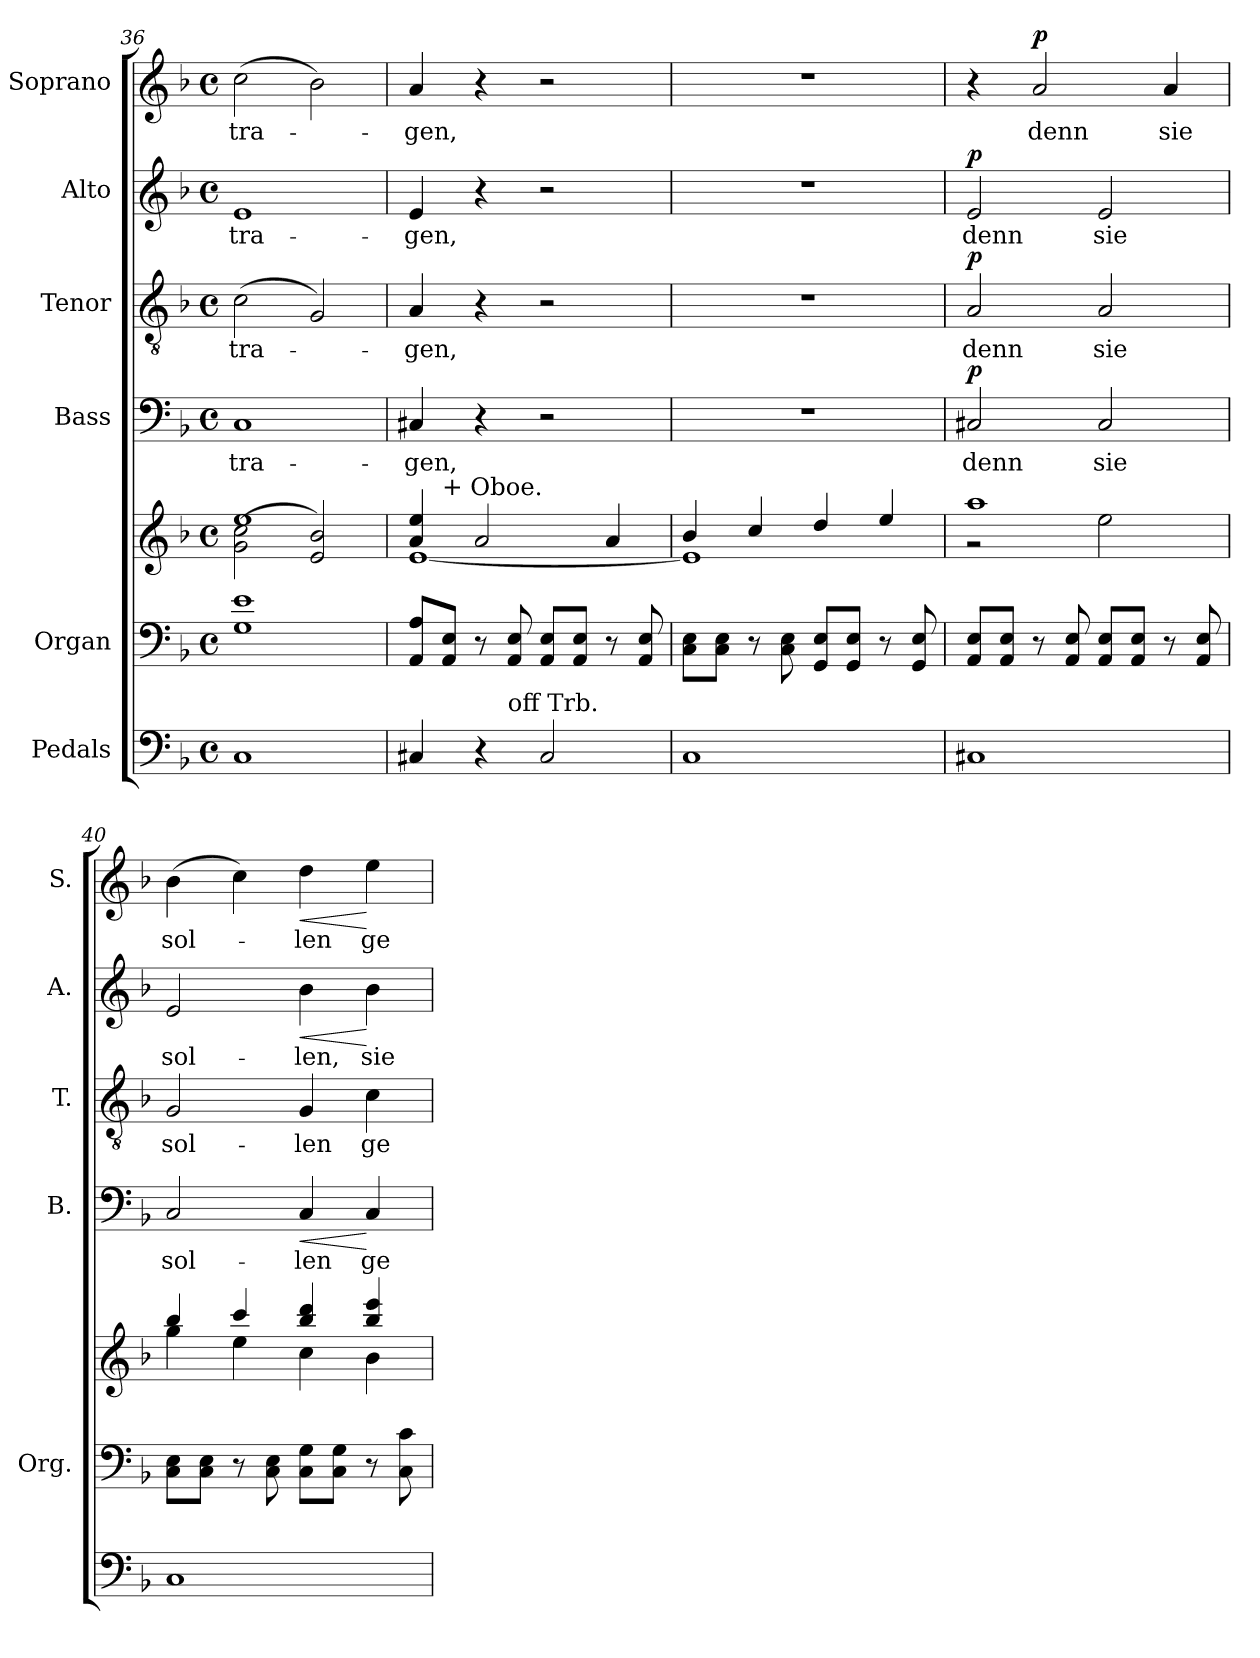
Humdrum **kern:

**kern	**kern	**kern	**kern	**text	**dynam	**kern	**text	**dynam	**kern	**text	**dynam	**kern	**text	**dynam
*part6	*part5	*part5	*part4	*part4	*part4	*part3	*part3	*part3	*part2	*part2	*part2	*part1	*part1	*part1
*staff7	*staff6	*staff5	*staff4	*staff4	*staff4	*staff3	*staff3	*staff3	*staff2	*staff2	*staff2	*staff1	*staff1	*staff1
*I"Pedals	*I"Organ	*	*I"Bass	*	*	*I"Tenor	*	*	*I"Alto	*	*	*I"Soprano	*	*
*	*I'Org.	*	*I'B.	*	*	*I'T.	*	*	*I'A.	*	*	*I'S.	*	*
*clefF4	*clefF4	*clefG2	*clefF4	*	*	*clefGv2	*	*	*clefG2	*	*	*clefG2	*	*
*	*	*	*	*	*	*ITrd7c12	*	*	*	*	*	*	*	*
*k[b-]	*k[b-]	*k[b-]	*k[b-]	*	*	*k[b-]	*	*	*k[b-]	*	*	*k[b-]	*	*
*F:	*F:	*F:	*F:	*	*	*F:	*	*	*F:	*	*	*F:	*	*
*M4/4	*M4/4	*M4/4	*M4/4	*	*	*M4/4	*	*	*M4/4	*	*	*M4/4	*	*
*met(c)	*met(c)	*met(c)	*met(c)	*	*	*met(c)	*	*	*met(c)	*	*	*met(c)	*	*
=36	=36	=36	=36	=36	=36	=36	=36	=36	=36	=36	=36	=36	=36	=36
*	*	*^	*	*	*	*	*	*	*	*	*	*	*	*
!	!	!	!	!	!LO:LY:b:color=#000000	!	!	!	!	!	!	!	!	!	!
!	!	!	!	!	!	!	!	!LO:LY:b:color=#000000	!	!	!	!	!	!	!
!	!	!	!	!	!	!	!	!	!	!	!LO:LY:b:color=#000000	!	!	!	!
!	!	!	!	!	!	!	!	!	!	!	!	!	!	!LO:LY:b:color=#000000	!
1Ci	1Gi 1ei	1eei	(2gi\ 2cci	1Ci	tra-	.	(2Ci\	tra-	.	1ei	tra-	.	(2cci\	tra-	.
.	.	.	2ei/ 2b-i)	.	.	.	2GGi/)	.	.	.	.	.	2b-i\)	.	.
=37	=37	=37	=37	=37	=37	=37	=37	=37	=37	=37	=37	=37	=37	=37	=37
!	!	!	!	!	!LO:LY:b:color=#000000	!	!	!	!	!	!	!	!	!	!
!	!	!	!	!	!	!	!	!LO:LY:b:color=#000000	!	!	!	!	!	!	!
!	!	!	!	!	!	!	!	!	!	!	!LO:LY:b:color=#000000	!	!	!	!
!	!	!	!	!	!	!	!	!	!	!	!	!	!	!LO:LY:b:color=#000000	!
*^	*	*	*^	*	*	*	*	*	*	*	*	*	*	*	*
4C#Xi/	4.ryy	8AAi/ 8Ai/L	4ai/ 4eei	[1ei	8ryy	4C#Xi/	-gen,	.	4AAi/	-gen,	.	4ei/	-gen,	.	4ai/	-gen,	.
!	!	!	!	!	!LO:TX:a:t=+ Oboe.	!	!	!	!	!	!	!	!	!	!	!	!
.	.	8AAi/ 8Ei/J	.	.	2..ryy	.	.	.	.	.	.	.	.	.	.	.	.
4r	.	8r	2ai/	.	.	4r	.	.	4r	.	.	4r	.	.	4r	.	.
!	!LO:TX:a:t=off Trb.	!	!	!	!	!	!	!	!	!	!	!	!	!	!	!	!
.	2ryy	8AAi/ 8Ei	.	.	.	.	.	.	.	.	.	.	.	.	.	.	.
2C#i/	.	8AAi/ 8Ei/L	.	.	.	2r	.	.	2r	.	.	2r	.	.	2r	.	.
.	.	8AAi/ 8Ei/J	.	.	.	.	.	.	.	.	.	.	.	.	.	.	.
.	.	8r	4ai/	.	.	.	.	.	.	.	.	.	.	.	.	.	.
.	8ryy	8AAi/ 8Ei	.	.	.	.	.	.	.	.	.	.	.	.	.	.	.
*v	*v	*	*	*v	*v	*	*	*	*	*	*	*	*	*	*	*	*
=38	=38	=38	=38	=38	=38	=38	=38	=38	=38	=38	=38	=38	=38	=38	=38
1Ci	8Ci\ 8Ei\L	4b-i/	1ei]	1r	.	.	1r	.	.	1r	.	.	1r	.	.
.	8Ci\ 8Ei\J	.	.	.	.	.	.	.	.	.	.	.	.	.	.
.	8r	4cci/	.	.	.	.	.	.	.	.	.	.	.	.	.
.	8Ci\ 8Ei	.	.	.	.	.	.	.	.	.	.	.	.	.	.
.	8GGi/ 8Ei/L	4ddi/	.	.	.	.	.	.	.	.	.	.	.	.	.
.	8GGi/ 8Ei/J	.	.	.	.	.	.	.	.	.	.	.	.	.	.
.	8r	4eei/	.	.	.	.	.	.	.	.	.	.	.	.	.
.	8GGi/ 8Ei	.	.	.	.	.	.	.	.	.	.	.	.	.	.
=39	=39	=39	=39	=39	=39	=39	=39	=39	=39	=39	=39	=39	=39	=39	=39
!	!	!	!	!	!LO:LY:b:color=#000000	!	!	!	!	!	!	!	!	!	!
!	!	!	!	!	!	!	!	!LO:LY:b:color=#000000	!	!	!	!	!	!	!
!	!	!	!	!	!	!	!	!	!	!	!LO:LY:b:color=#000000	!	!	!	!
1C#Xi	8AAi/ 8Ei/L	1aai	2r	2C#Xi/	denn	p	2AAi/	denn	p	2ei/	denn	p	4r	.	.
.	8AAi/ 8Ei/J	.	.	.	.	.	.	.	.	.	.	.	.	.	.
!	!	!	!	!	!	!	!	!	!	!	!	!	!	!LO:LY:b:color=#000000	!
.	8r	.	.	.	.	.	.	.	.	.	.	.	2ai/	denn	p
.	8AAi/ 8Ei	.	.	.	.	.	.	.	.	.	.	.	.	.	.
!	!	!	!	!	!LO:LY:b:color=#000000	!	!	!	!	!	!	!	!	!	!
!	!	!	!	!	!	!	!	!LO:LY:b:color=#000000	!	!	!	!	!	!	!
!	!	!	!	!	!	!	!	!	!	!	!LO:LY:b:color=#000000	!	!	!	!
.	8AAi/ 8Ei/L	.	2eei\	2C#i/	sie	.	2AAi/	sie	.	2ei/	sie	.	.	.	.
.	8AAi/ 8Ei/J	.	.	.	.	.	.	.	.	.	.	.	.	.	.
!	!	!	!	!	!	!	!	!	!	!	!	!	!	!LO:LY:b:color=#000000	!
.	8r	.	.	.	.	.	.	.	.	.	.	.	4ai/	sie	.
.	8AAi/ 8Ei	.	.	.	.	.	.	.	.	.	.	.	.	.	.
!!LO:PB:g=z
=40	=40	=40	=40	=40	=40	=40	=40	=40	=40	=40	=40	=40	=40	=40	=40
!	!	!	!	!	!LO:LY:b:color=#000000	!	!	!	!	!	!	!	!	!	!
!	!	!	!	!	!	!	!	!LO:LY:b:color=#000000	!	!	!	!	!	!	!
!	!	!	!	!	!	!	!	!	!	!	!LO:LY:b:color=#000000	!	!	!	!
!	!	!	!	!	!	!	!	!	!	!	!	!	!	!LO:LY:b:color=#000000	!
1Ci	8Ci\ 8Ei\L	4bb-i/	4ggi\	2Ci/	sol-	.	2GGi/	sol-	.	2ei/	sol-	.	(4b-i\	sol-	.
.	8Ci\ 8Ei\J	.	.	.	.	.	.	.	.	.	.	.	.	.	.
.	8r	4ccci/	4eei\	.	.	.	.	.	.	.	.	.	4cci\)	.	.
.	8Ci\ 8Ei	.	.	.	.	.	.	.	.	.	.	.	.	.	.
!	!	!	!	!	!LO:LY:b:color=#000000	!LO:HP:b	!	!	!	!	!	!	!	!	!
!	!	!	!	!	!	!	!	!LO:LY:b:color=#000000	!	!	!	!	!	!	!
!	!	!	!	!	!	!	!	!	!	!	!LO:LY:b:color=#000000	!LO:HP:b	!	!	!
!	!	!	!	!	!	!	!	!	!	!	!	!	!	!LO:LY:b:color=#000000	!LO:HP:b
.	8Ci\ 8Gi\L	4bb-i/ 4dddi	4cci\	4Ci/	-len	<	4GGi/	-len	.	4b-i\	-len,	<	4ddi\	-len	<
.	8Ci\ 8Gi\J	.	.	.	.	.	.	.	.	.	.	.	.	.	.
!	!	!	!	!	!LO:LY:b:color=#000000	!	!	!	!	!	!	!	!	!	!
!	!	!	!	!	!	!	!	!LO:LY:b:color=#000000	!	!	!	!	!	!	!
!	!	!	!	!	!	!	!	!	!	!	!LO:LY:b:color=#000000	!	!	!	!
!	!	!	!	!	!	!	!	!	!	!	!	!	!	!LO:LY:b:color=#000000	!
.	8r	4bb-i/ 4eeei	4b-i\	4Ci/	ge-	[	4Ci\	ge-	.	4b-i\	sie	[	4eei\	ge-	[
.	8Ci\ 8ci	.	.	.	.	.	.	.	.	.	.	.	.	.	.
*	*	*v	*v	*	*	*	*	*	*	*	*	*	*	*	*
=	=	=	=	=	=	=	=	=	=	=	=	=	=	=
*-	*-	*-	*-	*-	*-	*-	*-	*-	*-	*-	*-	*-	*-	*-
